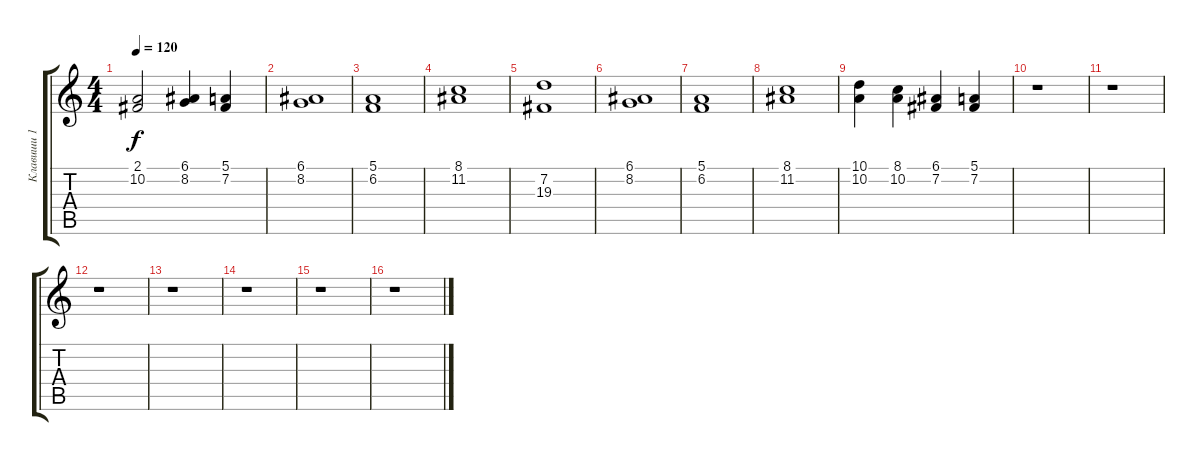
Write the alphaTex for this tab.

\track ("Клавиши 1" "Клавиши 1") {instrument choiraahs}
\staff {score tabs}
\tuning (E4 B3 G3 D3 A2 E2) {hide}
\ts (4 4)
\tempo 120
\clef g2
\ks c
(2.1 10.2).2{dy f} (6.1 8.2).4 (5.1 7.2).4 |
(6.1 8.2).1 |
(5.1 6.2).1 |
(8.1 11.2).1 |
(7.2 19.3).1 |
(6.1 8.2).1 |
(5.1 6.2).1 |
(8.1 11.2).1 |
(10.1 10.2).4 (8.1 10.2).4 (6.1 7.2).4 (5.1 7.2).4 |
r.1 |
r.1 |
r.1 |
r.1 |
r.1 |
r.1 |
r.1
